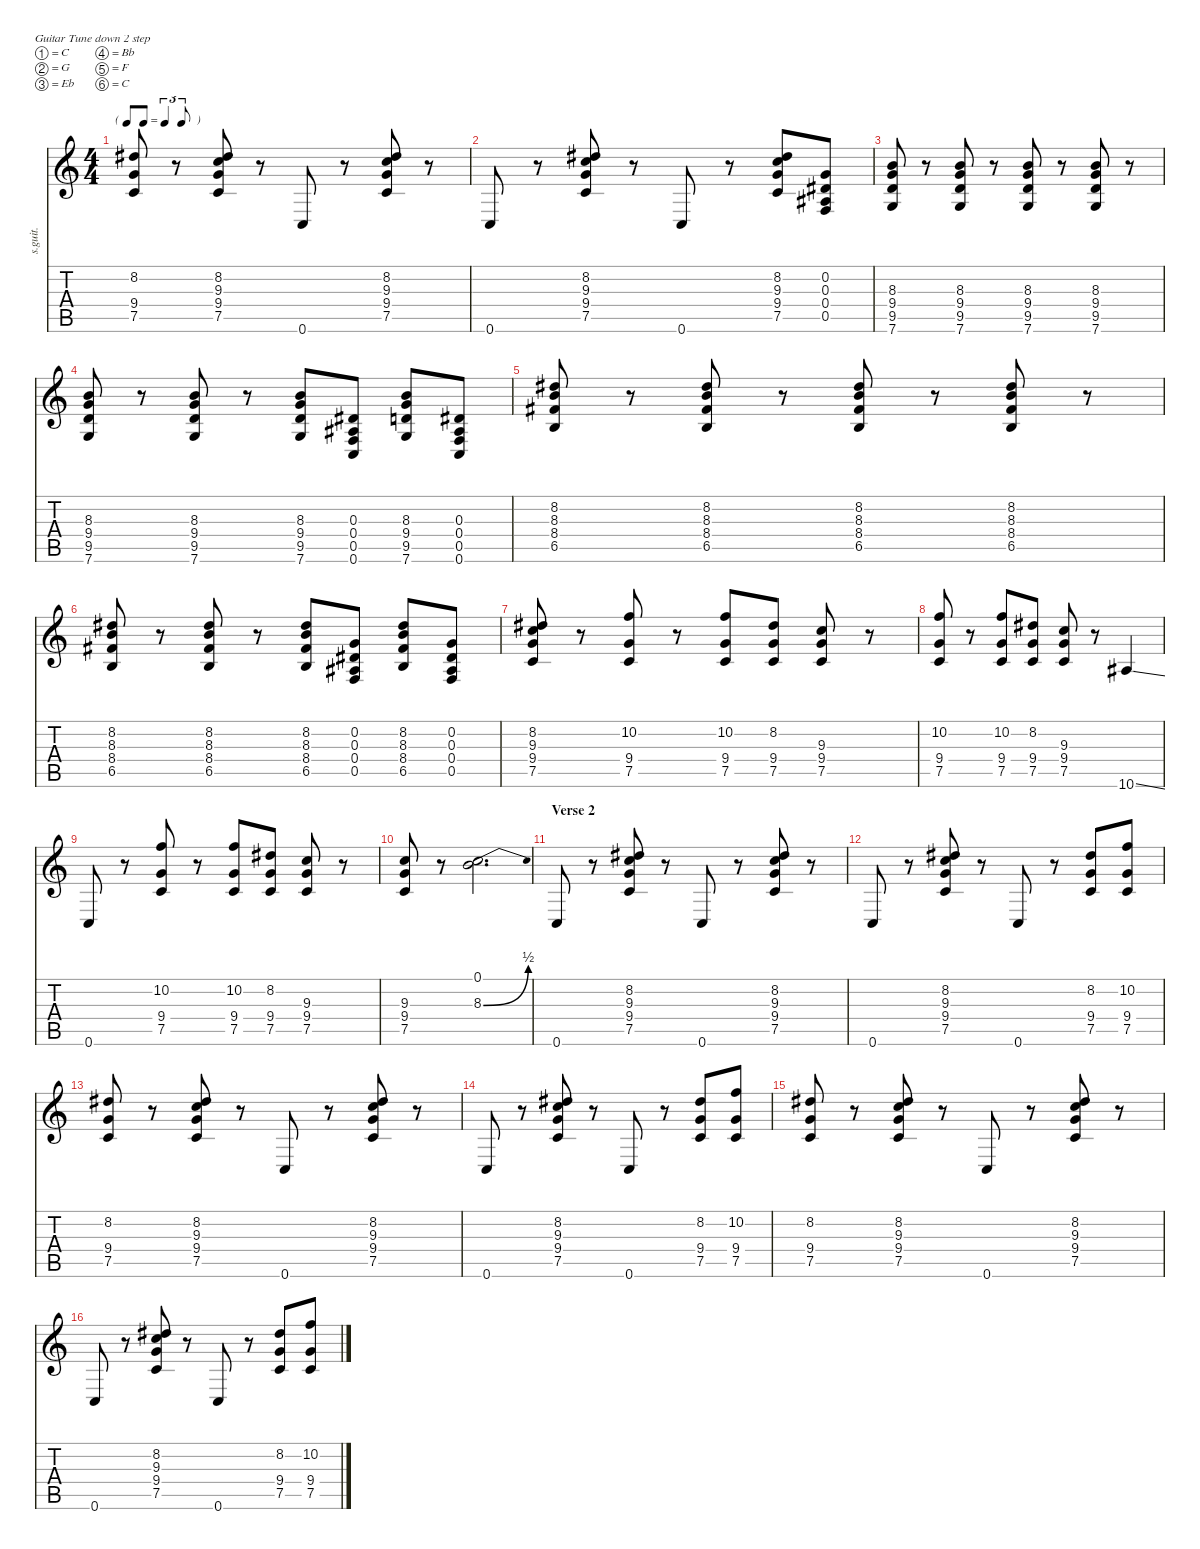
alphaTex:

\defaultSystemsLayout 4
\hideDynamics
\bracketExtendMode nobrackets
\track ("Josh Homme (Lead)" "s.guit.") {instrument overdrivenguitar}
\staff {score tabs}
\tuning (C4 G3 Eb3 Bb2 F2 C2)
\ts (4 4)
\tf triplet8th
\tempo (171 hide)
\clef g2
\ks c
(8.2{acc #} 9.4 7.5).8{lyrics (0 "") lyrics (1 "") lyrics (2 "") lyrics (3 "") lyrics (4 "") dy mp} r.8 (8.2{acc #} 9.3 9.4 7.5).8{lyrics (0 "") lyrics (1 "") lyrics (2 "") lyrics (3 "") lyrics (4 "")} r.8 0.6.8{lyrics (0 "") lyrics (1 "") lyrics (2 "") lyrics (3 "") lyrics (4 "")} r.8 (8.2{acc #} 9.3 9.4 7.5).8{lyrics (0 "") lyrics (1 "") lyrics (2 "") lyrics (3 "") lyrics (4 "")} r.8 |
0.6.8{lyrics (0 "") lyrics (1 "") lyrics (2 "") lyrics (3 "") lyrics (4 "")} r.8 (8.2{acc #} 9.3 9.4 7.5).8{lyrics (0 "") lyrics (1 "") lyrics (2 "") lyrics (3 "") lyrics (4 "")} r.8 0.6.8{lyrics (0 "") lyrics (1 "") lyrics (2 "") lyrics (3 "") lyrics (4 "")} r.8 (8.2{acc #} 9.3 9.4 7.5).8{lyrics (0 "") lyrics (1 "") lyrics (2 "") lyrics (3 "") lyrics (4 "")} (0.2 0.3{acc #} 0.4{acc #} 0.5).8{lyrics (0 "") lyrics (1 "") lyrics (2 "") lyrics (3 "") lyrics (4 "")} |
(8.3 9.4 9.5 7.6).8{lyrics (0 "") lyrics (1 "") lyrics (2 "") lyrics (3 "") lyrics (4 "")} r.8 (8.3 9.4 9.5 7.6).8{lyrics (0 "") lyrics (1 "") lyrics (2 "") lyrics (3 "") lyrics (4 "")} r.8 (8.3 9.4 9.5 7.6).8{lyrics (0 "") lyrics (1 "") lyrics (2 "") lyrics (3 "") lyrics (4 "")} r.8 (8.3 9.4 9.5 7.6).8{lyrics (0 "") lyrics (1 "") lyrics (2 "") lyrics (3 "") lyrics (4 "")} r.8 |
(8.3 9.4 9.5 7.6).8{lyrics (0 "") lyrics (1 "") lyrics (2 "") lyrics (3 "") lyrics (4 "")} r.8 (8.3 9.4 9.5 7.6).8{lyrics (0 "") lyrics (1 "") lyrics (2 "") lyrics (3 "") lyrics (4 "")} r.8 (8.3 9.4 9.5 7.6).8{lyrics (0 "") lyrics (1 "") lyrics (2 "") lyrics (3 "") lyrics (4 "")} (0.3{acc #} 0.4{acc #} 0.5 0.6).8{lyrics (0 "") lyrics (1 "") lyrics (2 "") lyrics (3 "") lyrics (4 "")} (8.3 9.4 9.5 7.6).8{lyrics (0 "") lyrics (1 "") lyrics (2 "") lyrics (3 "") lyrics (4 "")} (0.3{acc #} 0.4{acc #} 0.5 0.6).8{lyrics (0 "") lyrics (1 "") lyrics (2 "") lyrics (3 "") lyrics (4 "")} |
(8.2{acc #} 8.3 8.4{acc #} 6.5).8{lyrics (0 "") lyrics (1 "") lyrics (2 "") lyrics (3 "") lyrics (4 "")} r.8 (8.2{acc #} 8.3 8.4{acc #} 6.5).8{lyrics (0 "") lyrics (1 "") lyrics (2 "") lyrics (3 "") lyrics (4 "")} r.8 (8.2{acc #} 8.3 8.4{acc #} 6.5).8{lyrics (0 "") lyrics (1 "") lyrics (2 "") lyrics (3 "") lyrics (4 "")} r.8 (8.2{acc #} 8.3 8.4{acc #} 6.5).8{lyrics (0 "") lyrics (1 "") lyrics (2 "") lyrics (3 "") lyrics (4 "")} r.8 |
(8.2{acc #} 8.3 8.4{acc #} 6.5).8{lyrics (0 "") lyrics (1 "") lyrics (2 "") lyrics (3 "") lyrics (4 "")} r.8 (8.2{acc #} 8.3 8.4{acc #} 6.5).8{lyrics (0 "") lyrics (1 "") lyrics (2 "") lyrics (3 "") lyrics (4 "")} r.8 (8.2{acc #} 8.3 8.4{acc #} 6.5).8{lyrics (0 "") lyrics (1 "") lyrics (2 "") lyrics (3 "") lyrics (4 "")} (0.2 0.3{acc #} 0.4{acc #} 0.5).8{lyrics (0 "") lyrics (1 "") lyrics (2 "") lyrics (3 "") lyrics (4 "")} (8.2{acc #} 8.3 8.4{acc #} 6.5).8{lyrics (0 "") lyrics (1 "") lyrics (2 "") lyrics (3 "") lyrics (4 "")} (0.2 0.3{acc #} 0.4{acc #} 0.5).8{lyrics (0 "") lyrics (1 "") lyrics (2 "") lyrics (3 "") lyrics (4 "")} |
(8.2{acc #} 9.3 9.4 7.5).8{lyrics (0 "") lyrics (1 "") lyrics (2 "") lyrics (3 "") lyrics (4 "")} r.8 (10.2 9.4 7.5).8{lyrics (0 "") lyrics (1 "") lyrics (2 "") lyrics (3 "") lyrics (4 "")} r.8 (10.2 9.4 7.5).8{lyrics (0 "") lyrics (1 "") lyrics (2 "") lyrics (3 "") lyrics (4 "")} (8.2{acc #} 9.4 7.5).8{lyrics (0 "") lyrics (1 "") lyrics (2 "") lyrics (3 "") lyrics (4 "")} (9.3 9.4 7.5).8{lyrics (0 "") lyrics (1 "") lyrics (2 "") lyrics (3 "") lyrics (4 "")} r.8 |
(10.2 9.4 7.5).8{lyrics (0 "") lyrics (1 "") lyrics (2 "") lyrics (3 "") lyrics (4 "")} r.8 (10.2 9.4 7.5).8{lyrics (0 "") lyrics (1 "") lyrics (2 "") lyrics (3 "") lyrics (4 "")} (8.2{acc #} 9.4 7.5).8{lyrics (0 "") lyrics (1 "") lyrics (2 "") lyrics (3 "") lyrics (4 "")} (9.3 9.4 7.5).8{lyrics (0 "") lyrics (1 "") lyrics (2 "") lyrics (3 "") lyrics (4 "")} r.8 10.6{ss acc #}.4{lyrics (0 "") lyrics (1 "") lyrics (2 "") lyrics (3 "") lyrics (4 "")} |
0.6.8{lyrics (0 "") lyrics (1 "") lyrics (2 "") lyrics (3 "") lyrics (4 "")} r.8 (10.2 9.4 7.5).8{lyrics (0 "") lyrics (1 "") lyrics (2 "") lyrics (3 "") lyrics (4 "")} r.8 (10.2 9.4 7.5).8{lyrics (0 "") lyrics (1 "") lyrics (2 "") lyrics (3 "") lyrics (4 "")} (8.2{acc #} 9.4 7.5).8{lyrics (0 "") lyrics (1 "") lyrics (2 "") lyrics (3 "") lyrics (4 "")} (9.3 9.4 7.5).8{lyrics (0 "") lyrics (1 "") lyrics (2 "") lyrics (3 "") lyrics (4 "")} r.8 |
(9.3 9.4 7.5).8{lyrics (0 "") lyrics (1 "") lyrics (2 "") lyrics (3 "") lyrics (4 "")} r.8 (0.1 8.3{be (bend 0 0 15 2)}).2{d lyrics (0 "") lyrics (1 "") lyrics (2 "") lyrics (3 "") lyrics (4 "")} |
\section ("" "Verse 2")
0.6.8{lyrics (0 "") lyrics (1 "") lyrics (2 "") lyrics (3 "") lyrics (4 "")} r.8 (8.2{acc #} 9.3 9.4 7.5).8{lyrics (0 "") lyrics (1 "") lyrics (2 "") lyrics (3 "") lyrics (4 "")} r.8 0.6.8{lyrics (0 "") lyrics (1 "") lyrics (2 "") lyrics (3 "") lyrics (4 "")} r.8 (8.2{acc #} 9.3 9.4 7.5).8{lyrics (0 "") lyrics (1 "") lyrics (2 "") lyrics (3 "") lyrics (4 "")} r.8 |
0.6.8{lyrics (0 "") lyrics (1 "") lyrics (2 "") lyrics (3 "") lyrics (4 "")} r.8 (8.2{acc #} 9.3 9.4 7.5).8{lyrics (0 "") lyrics (1 "") lyrics (2 "") lyrics (3 "") lyrics (4 "")} r.8 0.6.8{lyrics (0 "") lyrics (1 "") lyrics (2 "") lyrics (3 "") lyrics (4 "")} r.8 (8.2{acc #} 9.4 7.5).8{lyrics (0 "") lyrics (1 "") lyrics (2 "") lyrics (3 "") lyrics (4 "")} (10.2 9.4 7.5).8{lyrics (0 "") lyrics (1 "") lyrics (2 "") lyrics (3 "") lyrics (4 "")} |
(8.2{acc #} 9.4 7.5).8{lyrics (0 "") lyrics (1 "") lyrics (2 "") lyrics (3 "") lyrics (4 "")} r.8 (8.2{acc #} 9.3 9.4 7.5).8{lyrics (0 "") lyrics (1 "") lyrics (2 "") lyrics (3 "") lyrics (4 "")} r.8 0.6.8{lyrics (0 "") lyrics (1 "") lyrics (2 "") lyrics (3 "") lyrics (4 "")} r.8 (8.2{acc #} 9.3 9.4 7.5).8{lyrics (0 "") lyrics (1 "") lyrics (2 "") lyrics (3 "") lyrics (4 "")} r.8 |
0.6.8{lyrics (0 "") lyrics (1 "") lyrics (2 "") lyrics (3 "") lyrics (4 "")} r.8 (8.2{acc #} 9.3 9.4 7.5).8{lyrics (0 "") lyrics (1 "") lyrics (2 "") lyrics (3 "") lyrics (4 "")} r.8 0.6.8{lyrics (0 "") lyrics (1 "") lyrics (2 "") lyrics (3 "") lyrics (4 "")} r.8 (8.2{acc #} 9.4 7.5).8{lyrics (0 "") lyrics (1 "") lyrics (2 "") lyrics (3 "") lyrics (4 "")} (10.2 9.4 7.5).8{lyrics (0 "") lyrics (1 "") lyrics (2 "") lyrics (3 "") lyrics (4 "")} |
(8.2{acc #} 9.4 7.5).8{lyrics (0 "") lyrics (1 "") lyrics (2 "") lyrics (3 "") lyrics (4 "")} r.8 (8.2{acc #} 9.3 9.4 7.5).8{lyrics (0 "") lyrics (1 "") lyrics (2 "") lyrics (3 "") lyrics (4 "")} r.8 0.6.8{lyrics (0 "") lyrics (1 "") lyrics (2 "") lyrics (3 "") lyrics (4 "")} r.8 (8.2{acc #} 9.3 9.4 7.5).8{lyrics (0 "") lyrics (1 "") lyrics (2 "") lyrics (3 "") lyrics (4 "")} r.8 |
0.6.8{lyrics (0 "") lyrics (1 "") lyrics (2 "") lyrics (3 "") lyrics (4 "")} r.8 (8.2{acc #} 9.3 9.4 7.5).8{lyrics (0 "") lyrics (1 "") lyrics (2 "") lyrics (3 "") lyrics (4 "")} r.8 0.6.8{lyrics (0 "") lyrics (1 "") lyrics (2 "") lyrics (3 "") lyrics (4 "")} r.8 (8.2{acc #} 9.4 7.5).8{lyrics (0 "") lyrics (1 "") lyrics (2 "") lyrics (3 "") lyrics (4 "")} (10.2 9.4 7.5).8{lyrics (0 "") lyrics (1 "") lyrics (2 "") lyrics (3 "") lyrics (4 "")}
